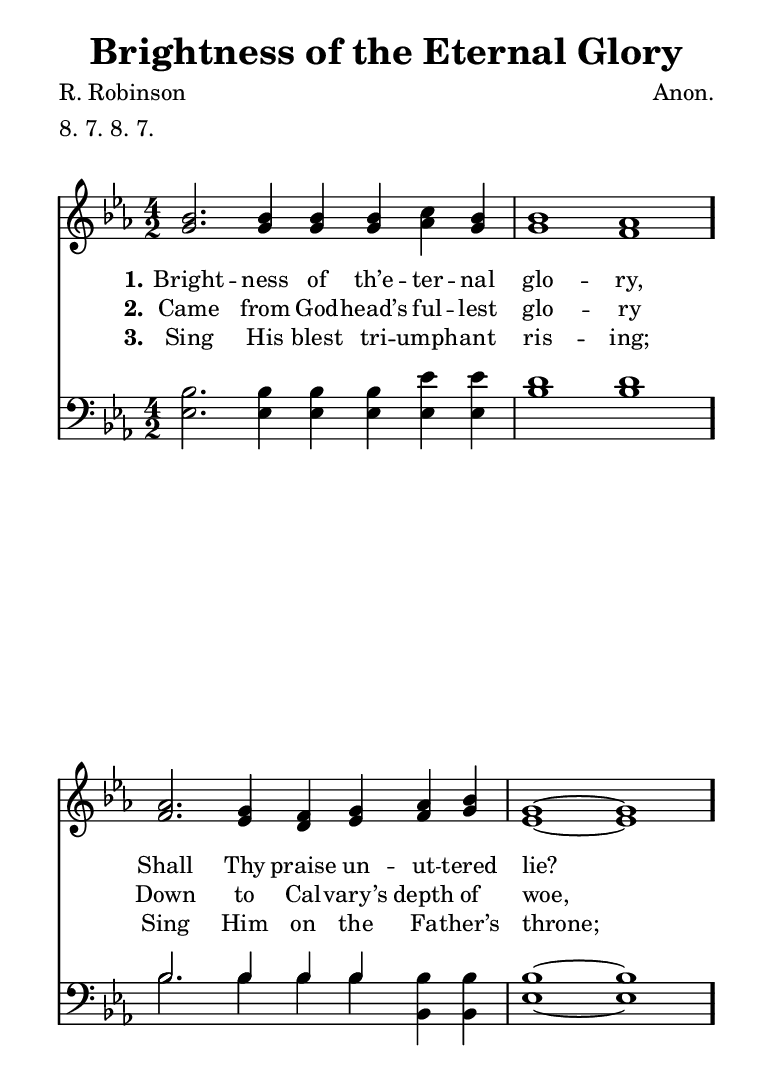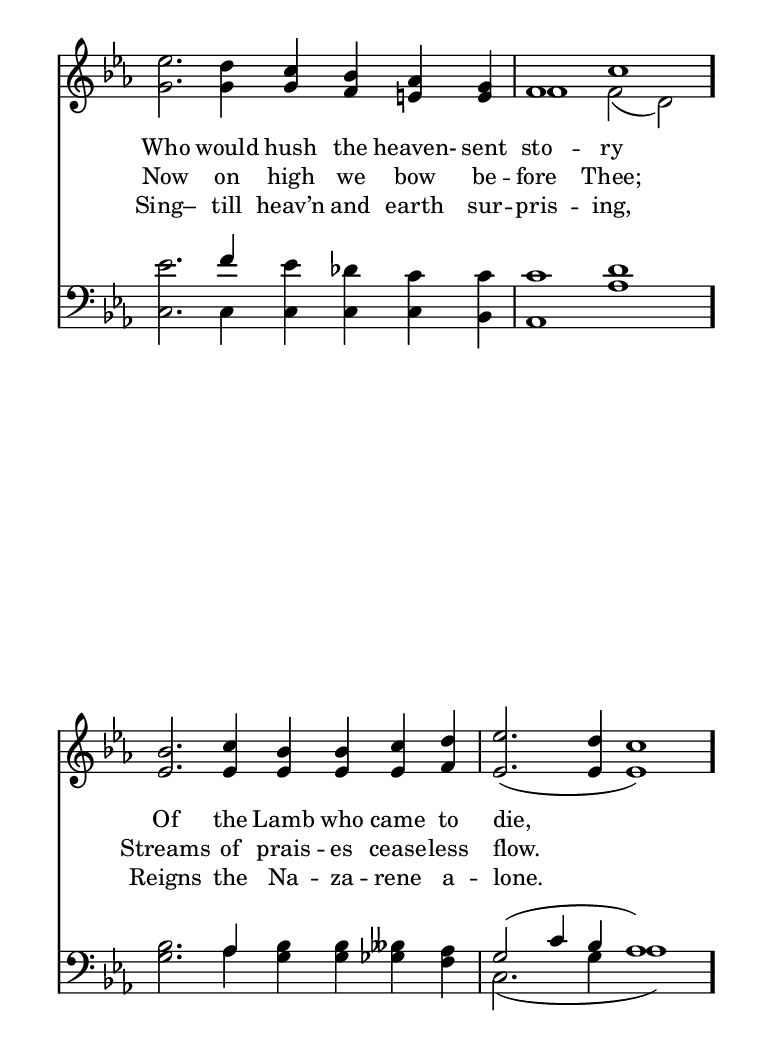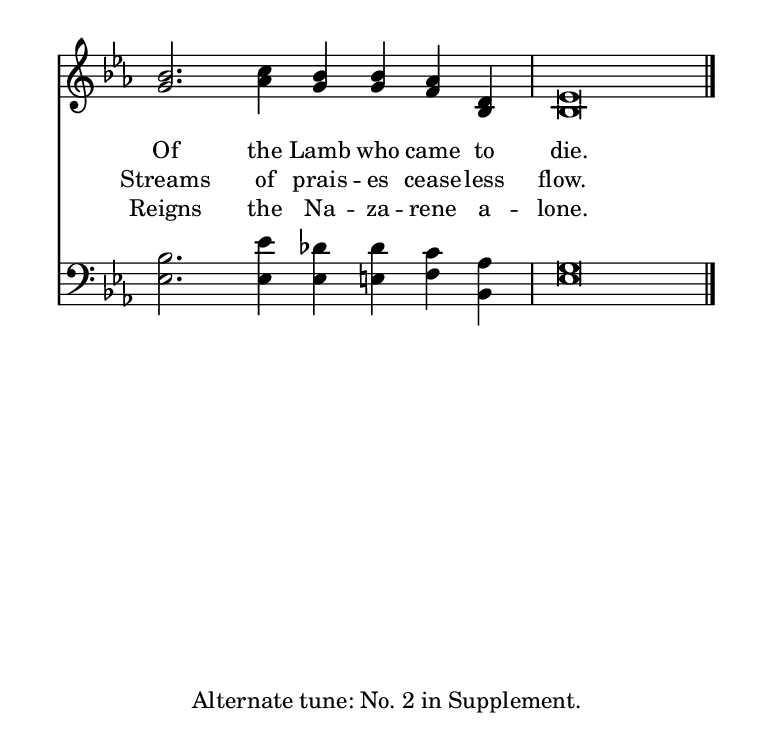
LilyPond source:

\include "common/global.ily"
\paper {
  \include "common/paper.ily"
  ragged-last-bottom = ##t
  systems-per-page = ##f
  system-system-spacing.padding = 8
}

\header{
  hymnnumber = "152"
  title = "Brightness of the Eternal Glory"
  tunename = "Hamilton"
  meter = "8. 7. 8. 7."
  poet = "R. Robinson"
  composer = "Anon."
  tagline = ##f
}

global = {
  \include "common/overrides.ily"
  \override Staff.TimeSignature.style = #'numbered
  \time 4/2
  \override Score.MetronomeMark.transparent = ##t % hide all fermata changes too
  \tempo 2=80
  \key ees \major
  \autoBeamOff
}

notesSoprano = {
\global
\relative c'' {

  bes2. bes4 bes bes c bes | bes1 aes |
  aes2. g4 f g aes bes | g1 ~ g |
  ees'2. d4 c bes aes g | f1 c' |
  bes2. c4 bes bes c d | ees2.( d4 c1) |
  bes2. c4 bes bes aes d, | ees\breve

  \bar "|."

}
}

notesAlto = {
\global
\relative e' {

  g2. g4 g g aes g | g1 f |
  f2. ees4 d ees f g | ees1 ~ ees |
  g2. g4 g f e e | f1 f2( d) |
  ees2. ees4 ees ees ees f | ees2.( ees4  ees1) |
  g2. aes4 g g f bes, | bes\breve

}
}

notesTenor = {
\global
\relative a {

  bes2. bes4 bes bes ees ees | d1 d |
  bes2. bes4 bes bes bes bes | bes1 ~ bes |
  ees2. f4 ees des c c | c1 d |
  bes2. aes4 bes bes beses aes | g2( c4 bes aes1) |
  bes2. ees4 des des c aes | g\breve

}
}

notesBass = {
\global
\relative f {

  ees2. ees4 ees ees ees ees | bes'1 bes |
  bes2. bes4 bes bes bes, bes | ees1 ~ ees |
  c2. c4 c c c bes | aes1 aes' |
  g2. aes4 g g ges f | c2.( g'4 aes1) |
  ees2. ees4 ees e f bes, | ees\breve

}
}

wordsA = \lyricmode {
\set stanza = "1."

Bright -- ness of th’e -- ter -- nal glo -- ry, \bar "."
Shall Thy praise un -- ut -- tered lie?__ \bar "."
Who would hush the heaven- sent sto -- ry__ \bar "."
%{HIDE>%}Of the Lamb who came to die,__ \bar "." %{<HIDE%}
Of the Lamb who came to die. \bar "."

}

wordsB = \lyricmode {
\set stanza = "2."

Came from God -- head’s ful -- lest glo -- ry
Down to Cal -- vary’s depth of woe,__
Now on high we bow be -- fore Thee;__
%{HIDE>%}Streams of prais -- es cease -- less flow.__ %{<HIDE%}
Streams of prais -- es cease -- less flow.__

}

wordsC = \lyricmode {
\set stanza = "3."

Sing His blest tri -- umph -- ant ris -- ing;
Sing Him on the Fa -- ther’s throne;
Sing– till heav’n and earth sur -- pris -- ing,__
%{HIDE>%}Reigns the Na -- za -- rene a -- lone.__ %{<HIDE%}
Reigns the Na -- za -- rene a -- lone.__

}

\score {
  \context ChoirStaff <<
    \context Staff = upper <<
      \set Staff.autoBeaming = ##f
      \set ChoirStaff.systemStartDelimiter = #'SystemStartBar
      \set ChoirStaff.printPartCombineTexts = ##f
      \partcombine #'(2 . 9) \notesSoprano \notesAlto
      \context NullVoice = sopranos { \voiceOne << \notesSoprano >> }
      \context NullVoice = altos { \voiceTwo << \notesAlto >> }
      \context Lyrics = one   \lyricsto sopranos \wordsA
      \context Lyrics = two   \lyricsto sopranos \wordsB
      \context Lyrics = three \lyricsto sopranos \wordsC
    >>
    \context Staff = men <<
      \set Staff.autoBeaming = ##f
      \clef bass
      \set ChoirStaff.printPartCombineTexts = ##f
      \partcombine #'(2 . 9) \notesTenor \notesBass
      \context NullVoice = tenors { \voiceOne << \notesTenor >> }
      \context NullVoice = basses { \voiceTwo << \notesBass >> }
    >>
  >>
  \layout {
    \include "common/layout.ily"
  }
  \midi{
    \include "common/midi.ily"
  }
}

\noPageBreak \markup { \vspace #2 \fill-line { \raise #2 \line { Alternate tune: No. 2 in Supplement. } } }

\version "2.19.49"  % necessary for upgrading to future LilyPond versions.

% vi:set et ts=2 sw=2 ai nocindent syntax=lilypond:
